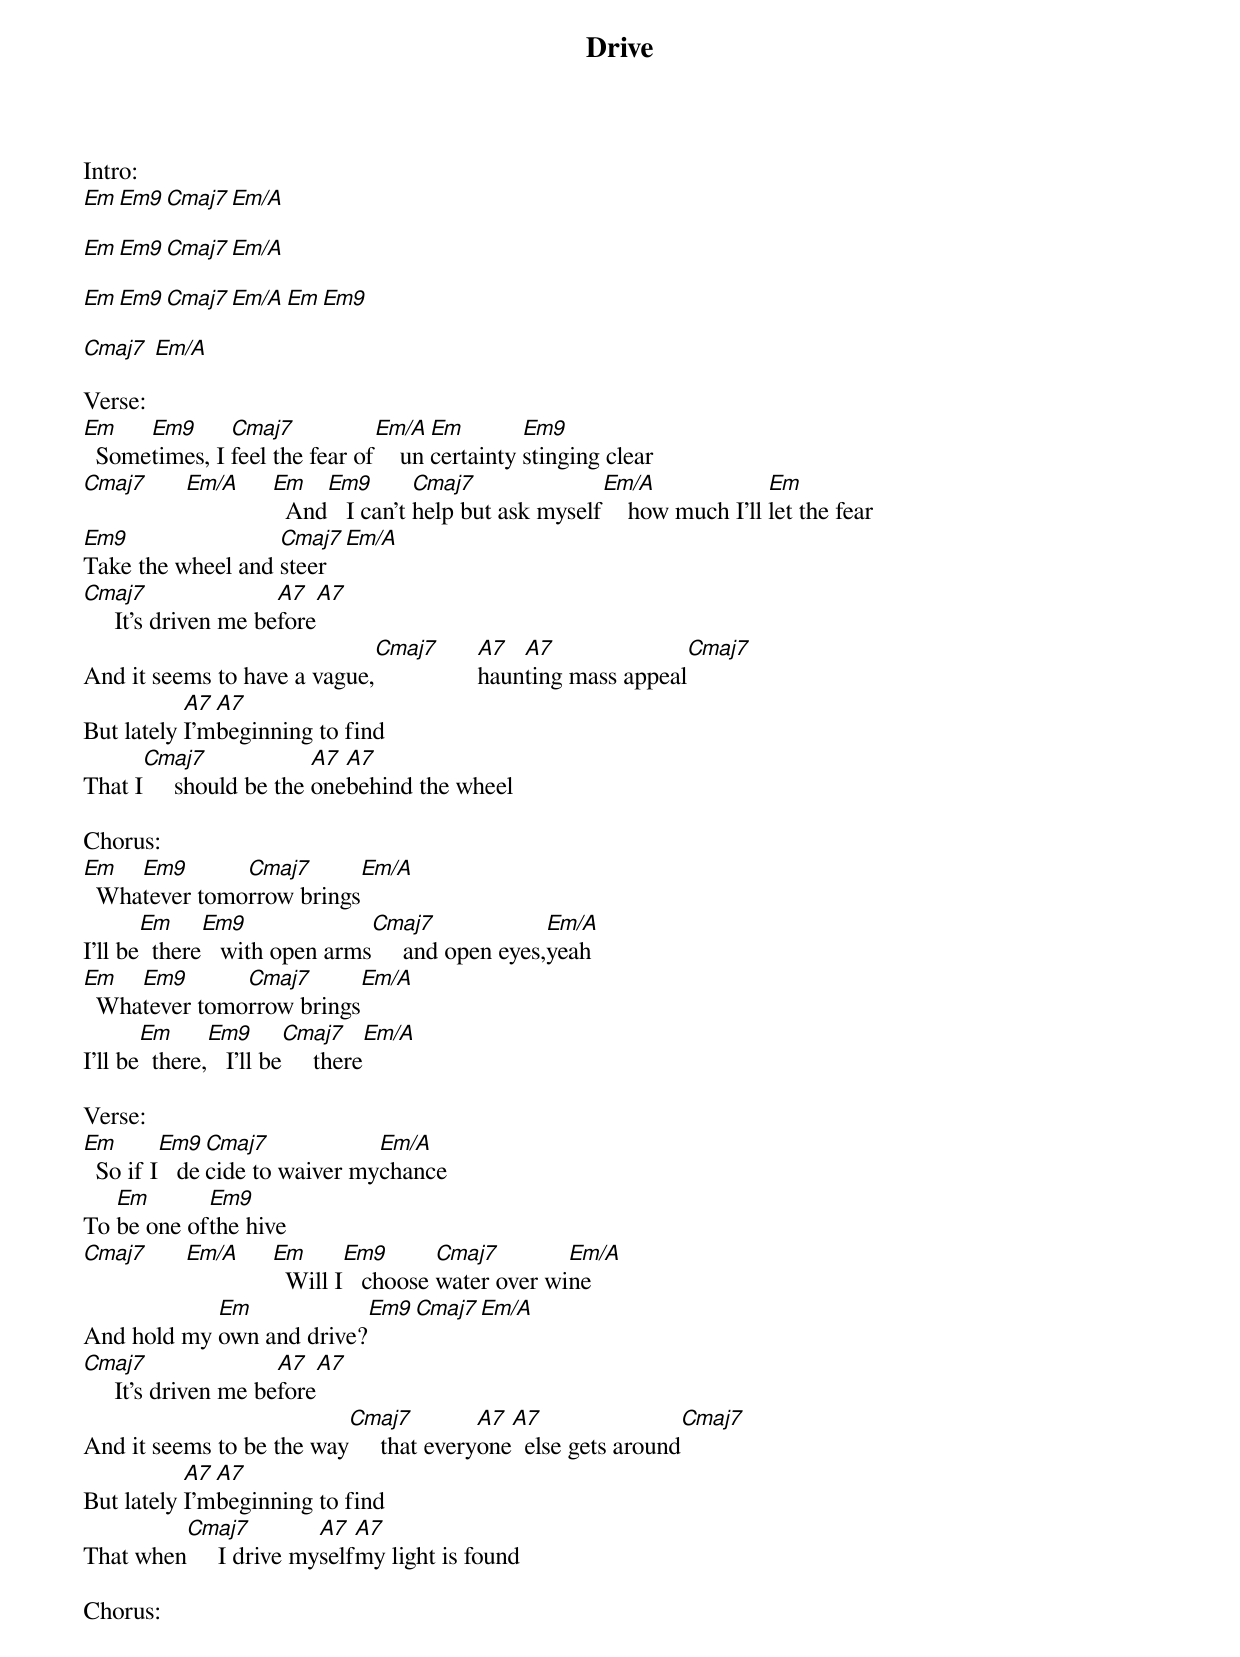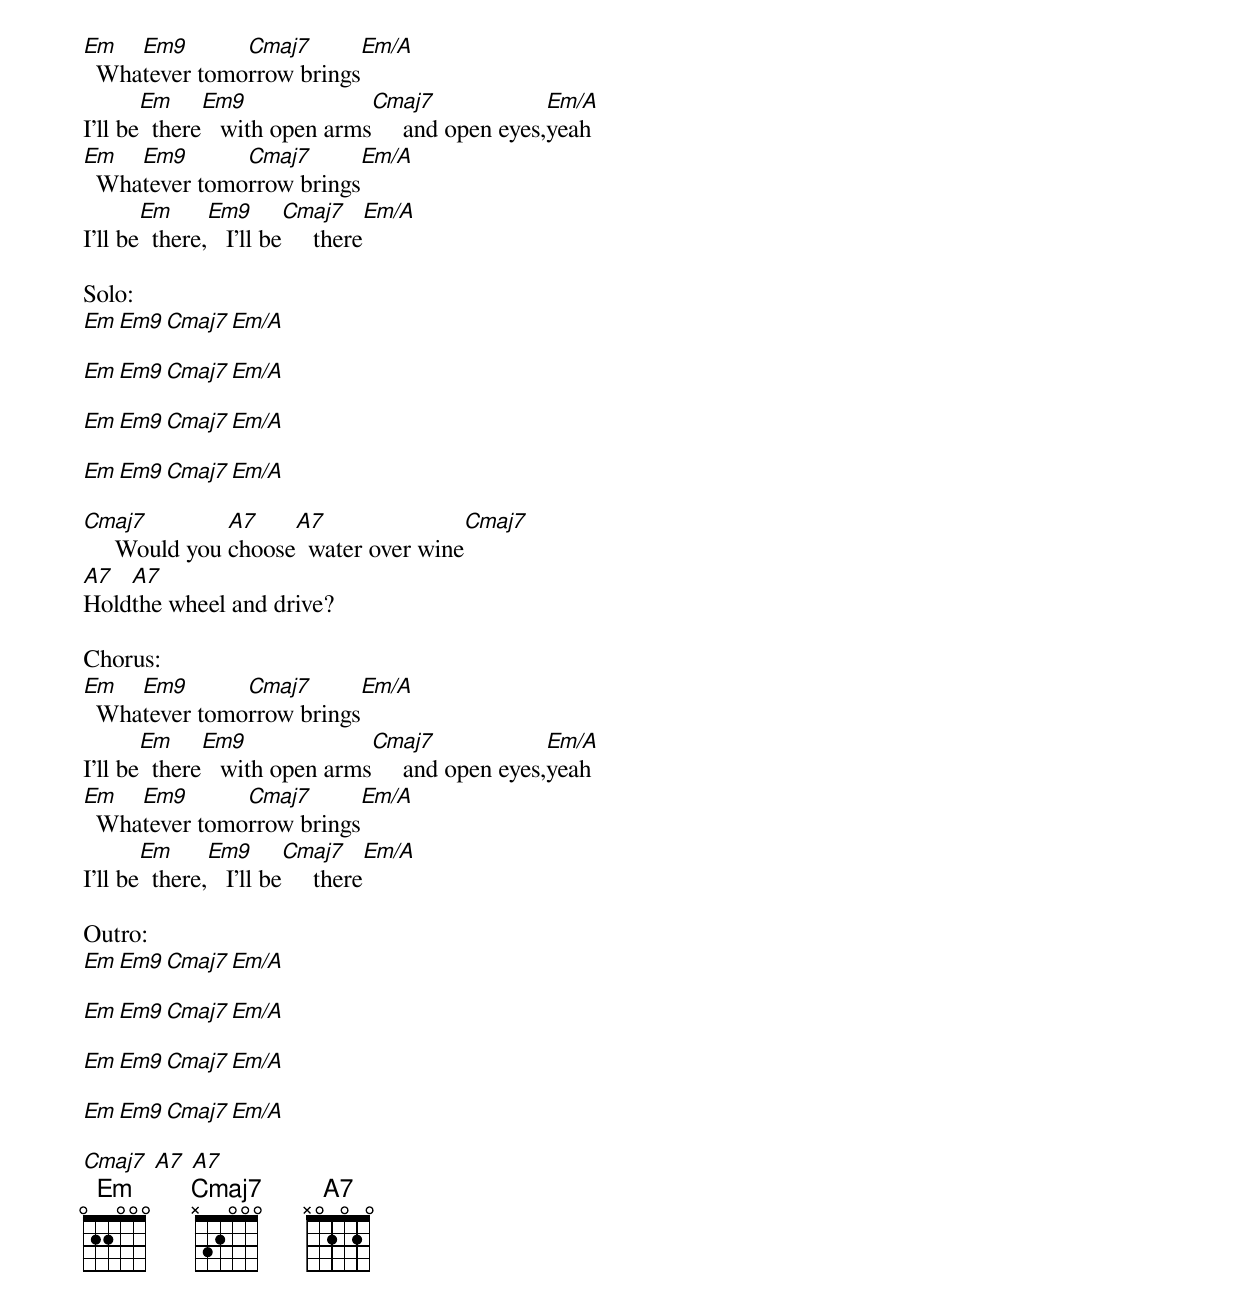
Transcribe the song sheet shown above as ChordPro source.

{title:Drive}
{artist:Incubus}
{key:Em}
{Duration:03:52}
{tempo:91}
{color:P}

Intro:
[Em][Em9][Cmaj7][Em/A]

[Em][Em9][Cmaj7][Em/A]

[Em][Em9][Cmaj7][Em/A][Em][Em9]

[Cmaj7] [Em/A]

Verse:
[Em]  Some[Em9]times, I [Cmaj7]feel the fear of[Em/A]    un[Em]certainty [Em9]stinging clear
[Cmaj7]      [Em/A]     [Em]  And[Em9]   I can't [Cmaj7]help but ask myself[Em/A]    how much I'll [Em]let the fear
[Em9]Take the wheel and [Cmaj7]steer[Em/A]
[Cmaj7]     It's driven me be[A7]fore[A7]
And it seems to have a vague,[Cmaj7]      [A7]haun[A7]ting mass appeal[Cmaj7]
But lately [A7]I'm[A7]beginning to find
That I[Cmaj7]     should be the [A7]one[A7]behind the wheel

Chorus:
[Em]  Wha[Em9]tever tomo[Cmaj7]rrow brings[Em/A]
I'll be[Em]  there[Em9]   with open arms[Cmaj7]     and open eyes,[Em/A]yeah
[Em]  Wha[Em9]tever tomo[Cmaj7]rrow brings[Em/A]
I'll be[Em]  there,[Em9]   I'll be[Cmaj7]     there[Em/A]

Verse:
[Em]  So if I[Em9]   de[Cmaj7]cide to waiver my[Em/A]chance
To [Em]be one of[Em9]the hive
[Cmaj7]      [Em/A]     [Em]  Will I[Em9]   choose [Cmaj7]water over wi[Em/A]ne
And hold my [Em]own and drive?[Em9][Cmaj7][Em/A]
[Cmaj7]     It's driven me be[A7]fore[A7]
And it seems to be the way[Cmaj7]     that every[A7]one[A7]  else gets around[Cmaj7]
But lately [A7]I'm[A7]beginning to find
That when[Cmaj7]     I drive my[A7]self[A7]my light is found

Chorus:
[Em]  Wha[Em9]tever tomo[Cmaj7]rrow brings[Em/A]
I'll be[Em]  there[Em9]   with open arms[Cmaj7]     and open eyes,[Em/A]yeah
[Em]  Wha[Em9]tever tomo[Cmaj7]rrow brings[Em/A]
I'll be[Em]  there,[Em9]   I'll be[Cmaj7]     there[Em/A]

Solo:
[Em][Em9][Cmaj7][Em/A]

[Em][Em9][Cmaj7][Em/A]

[Em][Em9][Cmaj7][Em/A]

[Em][Em9][Cmaj7][Em/A]

[Cmaj7]     Would you [A7]choose[A7]  water over wine[Cmaj7]
[A7]Hold[A7]the wheel and drive?

Chorus:
[Em]  Wha[Em9]tever tomo[Cmaj7]rrow brings[Em/A]
I'll be[Em]  there[Em9]   with open arms[Cmaj7]     and open eyes,[Em/A]yeah
[Em]  Wha[Em9]tever tomo[Cmaj7]rrow brings[Em/A]
I'll be[Em]  there,[Em9]   I'll be[Cmaj7]     there[Em/A]

Outro:
[Em][Em9][Cmaj7][Em/A]

[Em][Em9][Cmaj7][Em/A]

[Em][Em9][Cmaj7][Em/A]

[Em][Em9][Cmaj7][Em/A]

[Cmaj7] [A7] [A7]
